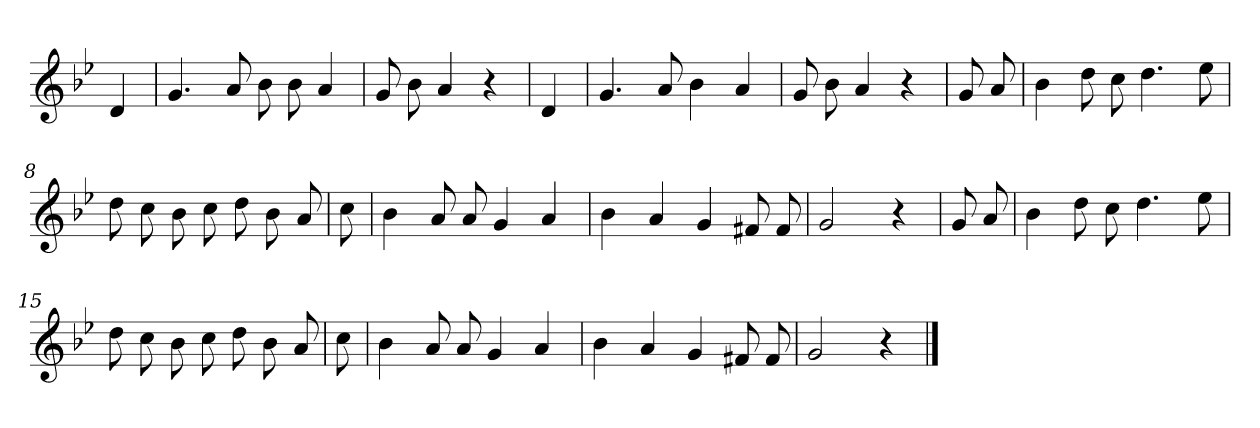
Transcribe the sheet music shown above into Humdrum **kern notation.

**kern
*part1
*staff1
*clefG2
*k[b-e-]
*g:
=
4d
=1
4.g
8a
8b-
8b-
4a
=2
8g
8b-
4a
4r
=3
4d
=4
4.g
8a
4b-
4a
=5
8g
8b-
4a
4r
=6
8g
8a
=7
4b-
8dd
8cc
4.dd
8ee-
=8
8dd
8cc
8b-
8cc
8dd
8b-
8a
=9
8cc
=10
4b-
8a
8a
4g
4a
=11
4b-
4a
4g
8f#X
8f#
=12
2g
4r
=13
8g
8a
=14
4b-
8dd
8cc
4.dd
8ee-
=15
8dd
8cc
8b-
8cc
8dd
8b-
8a
=16
8cc
=17
4b-
8a
8a
4g
4a
=18
4b-
4a
4g
8f#X
8f#
=19
2g
4r
==
*-
